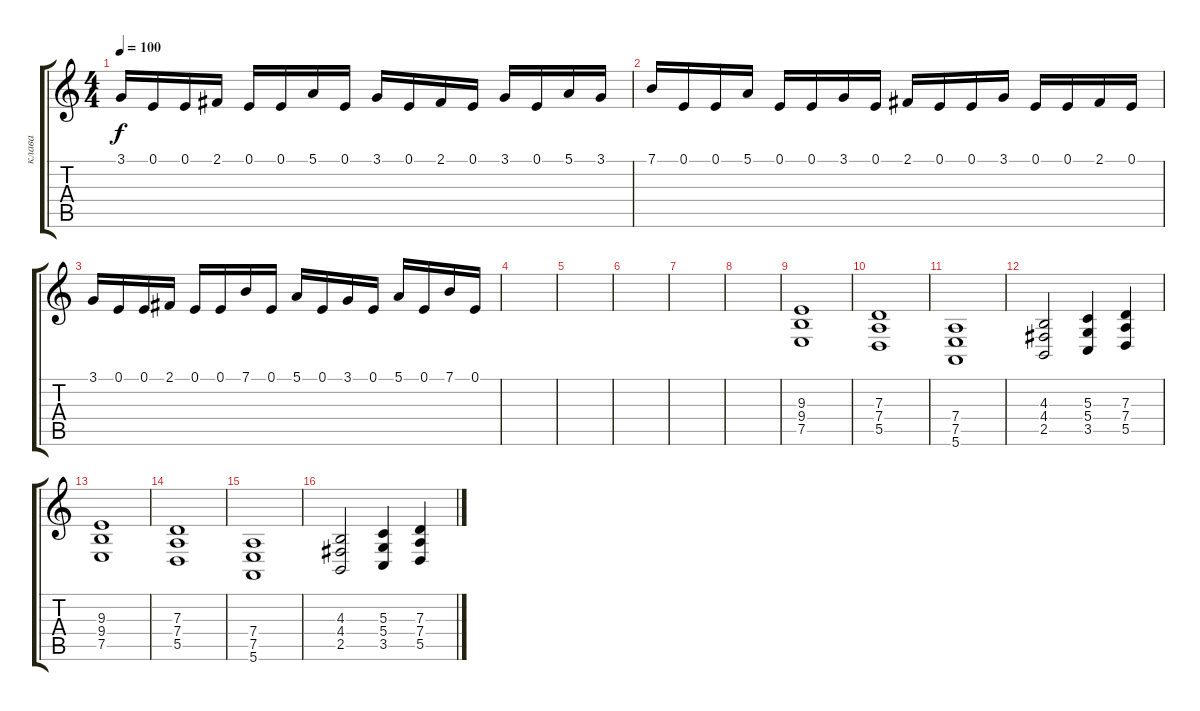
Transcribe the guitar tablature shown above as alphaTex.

\track ("клава" "клава") {instrument stringensemble1}
\staff {score tabs}
\tuning (E4 B3 G3 D3 A2 E2) {hide}
\ts (4 4)
\tempo 100
\clef g2
\ks c
3.1.16{dy f} 0.1.16 0.1.16 2.1.16 0.1.16 0.1.16 5.1.16 0.1.16 3.1.16 0.1.16 2.1.16 0.1.16 3.1.16 0.1.16 5.1.16 3.1.16 |
7.1.16 0.1.16 0.1.16 5.1.16 0.1.16 0.1.16 3.1.16 0.1.16 2.1.16 0.1.16 0.1.16 3.1.16 0.1.16 0.1.16 2.1.16 0.1.16 |
3.1.16 0.1.16 0.1.16 2.1.16 0.1.16 0.1.16 7.1.16 0.1.16 5.1.16 0.1.16 3.1.16 0.1.16 5.1.16 0.1.16 7.1.16 0.1.16 |
|
|
|
|
|
(9.3 9.4 7.5).1 |
(7.3 7.4 5.5).1 |
(7.4 7.5 5.6).1 |
(4.3 4.4 2.5).2 (5.3 5.4 3.5).4 (7.3 7.4 5.5).4 |
(9.3 9.4 7.5).1 |
(7.3 7.4 5.5).1 |
(7.4 7.5 5.6).1 |
(4.3 4.4 2.5).2 (5.3 5.4 3.5).4 (7.3 7.4 5.5).4
